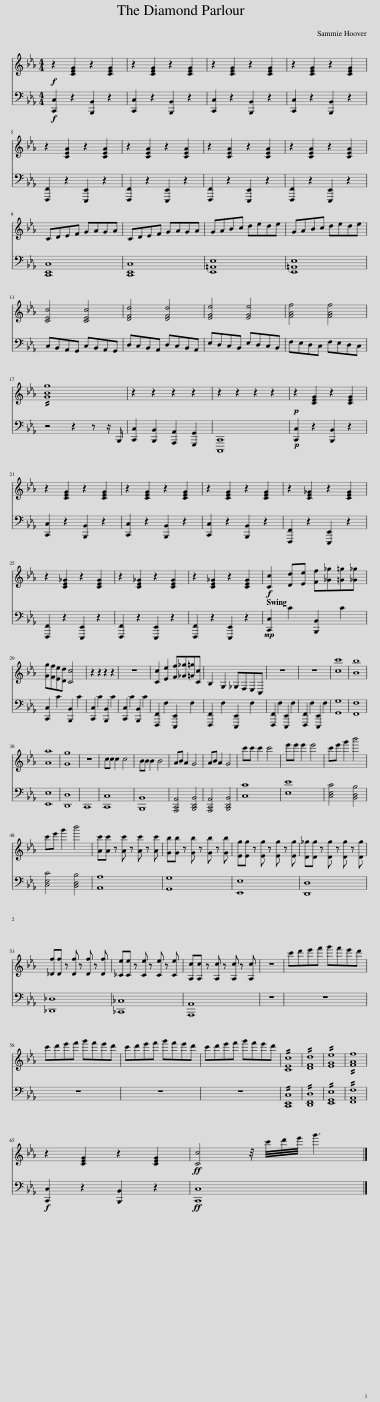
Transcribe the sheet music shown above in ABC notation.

X:1
%%score { 1 | 2 }
L:1/8
M:4/4
I:linebreak $
K:Eb
V:1 treble
V:2 bass
V:1
!f! z2 [CEG]2 z2 [CEG]2 | z2 [CEG]2 z2 [CEG]2 | z2 [CEG]2 z2 [CEG]2 | z2 [CEG]2 z2 [CEG]2 |$ z2 [CEA]2 z2 [CEA]2 | %5
 z2 [CEA]2 z2 [CEA]2 | z2 [CEA]2 z2 [CEA]2 | z2 [CEA]2 z2 [CEA]2 |$ CDEF GAGA | CDEF GAGA | %10
 GABc dede | GABc dede |$ [CEc]4 [CEc]4 | [DFd]4 [DFd]4 | [EGe]4 [EGe]4 | %15
 [FAf]4 [FAf]4 |$ !//![GBg]8 | z2 z2 z2 z2 | z2 z2 z2 z2 |!p! z2 [CEG]2 z2 [CEG]2 |$ %20
 z2 [CEG]2 z2 [CEG]2 | z2 [CEG]2 z2 [CEG]2 | z2 [CEG]2 z2 [CEG]2 | z2 [CE_G]2 z2 [CEG]2 |$ z2 [CE_G]2 z2 [CEG]2 | %25
 z2 [CE_G]2 z2 [CEG]2 | z2 [CE_G]2 z2 [CEG]2 |!f! [Cc]2 [Dd][Ee] [Ff][_G_g][=G=g][_G_g] |$ [Gg][Ff][Ee][Dd] [Cc]4 | z2 z2 z2 z2 | %30
 z8 | [Cc]2 [Ee]2 [Ff][_G_g][=G=g][Cc] | B,2 G,2 _G,F,E,C, | z8 | z8 | %35
 [cc']8 | [Bb]8 |$ [Aa]8 | [Gg]8 | z8 | %40
 cc c2 c4 | BB B2 B4 | AB A2 G4 | AB A2 G4 | c'c' c'2 c'4 | %45
 e'e' e'2 e'4 | c'e' g'2 b'4 |$ c'e' g'2 b'4 | [Ac'][Ac'] z [Ac'] z [Ac'] z [Ac'] | [Gb][Gb] z [Gb] z [Gb] z [Gb] | %50
 [Eg][Eg] z [Eg] z [Eg] z [Eg] | [D_g][Dg] z [Dg] z [Dg] z [Dg] |$ [_Df][Df] z [Df] z [Df] z [Df] | [_Ce][Ce] z [Ce] z [Ce] z [Ce] | [A,c][A,c] z [A,c] z [A,c] z [A,c] | %55
 z8 | c'd'e'f' g'f'e'd' |$ c'd'e'f' g'f'e'd' | c'd'e'f' g'f'e'd' | c'd'e'f' g'f'e'd' | %60
 !//![CEc]8 | !//![DFd]8 | !//![EGe]8 | !//![FAf]8 |$ z2 [CEG]2 z2 [CEG]2 | %65
!ff! [Cc]4 z/4 c'/4d'/4e'/4 g'3 |] %66
V:2
!f! [C,,C,]2 z2 [B,,,B,,]2 z2 | [C,,C,]2 z2 [B,,,B,,]2 z2 | [C,,C,]2 z2 [B,,,B,,]2 z2 | [C,,C,]2 z2 [B,,,B,,]2 z2 |$ [F,,,F,,]2 z2 [E,,,E,,]2 z2 | %5
 [F,,,F,,]2 z2 [E,,,E,,]2 z2 | [F,,,F,,]2 z2 [E,,,E,,]2 z2 | [F,,,F,,]2 z2 [E,,,E,,]2 z2 |$ [C,,E,,C,]8 | [C,,E,,C,]8 | %10
 [E,,=A,,E,]8 | [E,,=A,,E,]8 |$ C,B,,A,,G,, C,B,,A,,G,, | D,C,B,,A,, D,C,B,,A,, | E,D,C,B,, E,D,C,B,, | %15
 F,E,D,C, F,E,D,C, |$ z4 z2 z z/ B,,,/ | [C,,C,]2 [B,,,B,,]2 [A,,,A,,]2 [G,,,G,,]2 | [C,,,C,,]8 |!p! [C,,C,]2 z2 [B,,,B,,]2 z2 |$ %20
 [C,,C,]2 z2 [B,,,B,,]2 z2 | [C,,C,]2 z2 [B,,,B,,]2 z2 | [C,,C,]2 z2 [B,,,B,,]2 z2 | [F,,,F,,]2 z2 [E,,,E,,]2 z2 |$ [F,,,F,,]2 z2 [E,,,E,,]2 z2 | %25
 [F,,,F,,]2 z2 [E,,,E,,]2 z2 | [F,,,F,,]2 z2 [E,,,E,,]2 z2 |!mp! [C,,C,]2 C2 [B,,,B,,]2 C2 |$ [C,,C,]2 C2 [B,,,B,,]2 C2 | [C,,C,]2 C2 [B,,,B,,]2 C2 | %30
 [C,,C,]2 C2 [B,,,B,,]2 C2 | [F,,,F,,]2 F,2 [E,,,E,,]2 F,2 | [F,,,F,,]2 F,2 [E,,,E,,]2 F,2 | [F,,,F,,]2 F,2 [E,,,E,,]2 F,2 | [F,,,F,,]2 F,2 [E,,,E,,]2 F,2 | %35
 [G,,G,]8 | [F,,F,]8 |$ [E,,E,]8 | [D,,D,]8 | C,,8 | %40
 [C,,C,]8 | [B,,,B,,]8 | [A,,,C,,A,,]4 [B,,,D,,B,,]4 | [A,,,C,,A,,]4 [B,,,D,,B,,]4 | [C,C]8 | %45
 [E,E]8 | [C,E,C]4 [B,,D,B,]4 |$ [C,E,C]4 [B,,D,B,]4 | [A,,A,]8 | [G,,G,]8 | %50
 [E,,E,]8 | [D,,D,]8 |$ [_D,,_D,]8 | [_C,,_C,]8 | [A,,,A,,]8 | %55
 z8 | z8 |$ z8 | z8 | z8 | %60
 !//![C,,E,,C,]8 | !//![D,,F,,D,]8 | !//![E,,G,,E,]8 | !//![F,,A,,F,]8 |$!f! [C,,C,]2 z2 [B,,,B,,]2 z2 | %65
!ff! [C,,C,]8 |] %66
